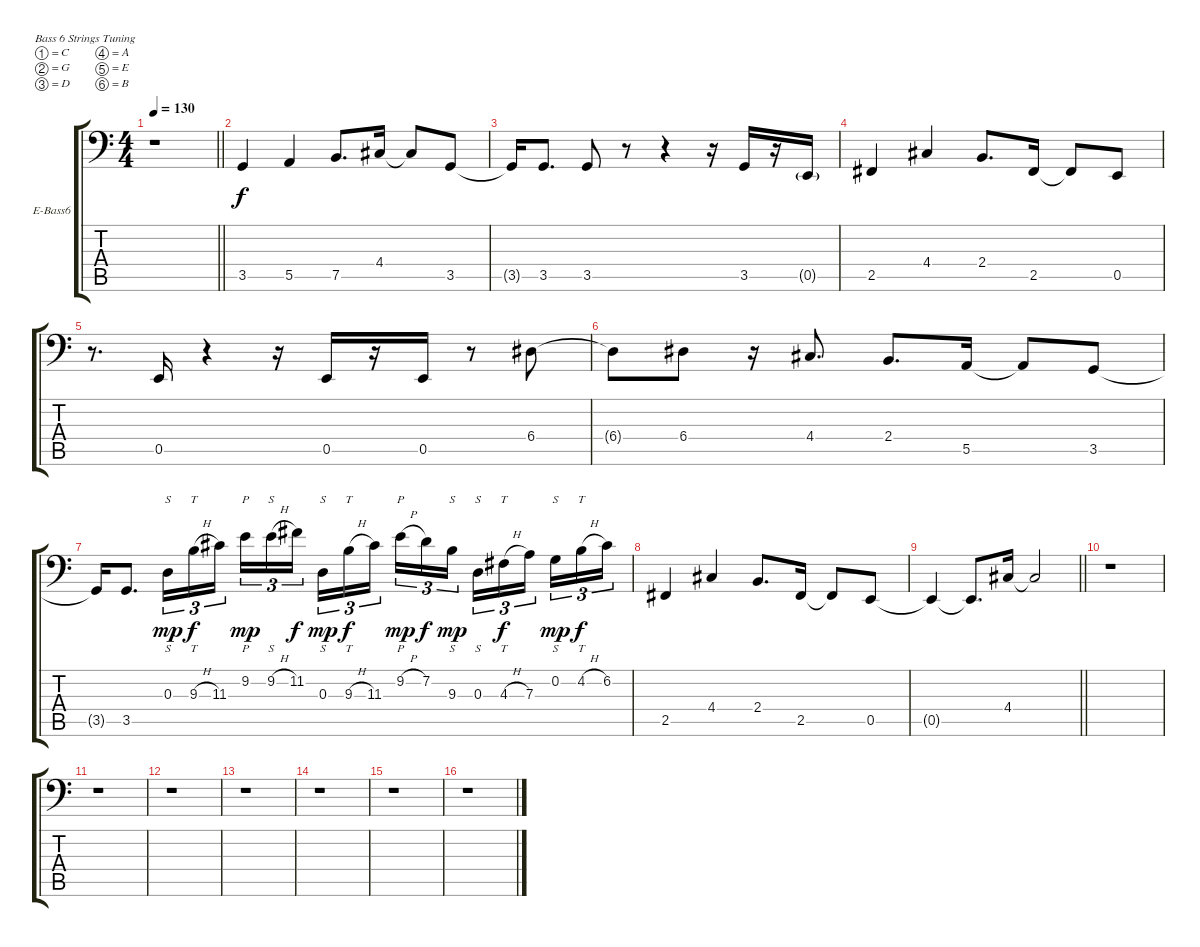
\defaultSystemsLayout 4
\bracketExtendMode groupsimilarinstruments
\firstSystemTrackNameOrientation horizontal
\otherSystemsTrackNameOrientation horizontal
\track ("6 strings Bass" "E-Bass6") {instrument electricbassfinger}
\staff {score tabs}
\tuning (C3 G2 D2 A1 E1 B0)
\ts (4 4)
\tempo 130
\clef f4
\scale
0.245283
\barLineRight lightlight
\ks c
r.1{dy f instrument electricbassfinger} |
\scale
0.348008 3.5.4 5.5.4 7.5.8{d} 4.4.16 4.4{t}.8 3.5.8 |
\scale
0.406709 3.5{t}.16 3.5.8{d} 3.5.8 r.8 r.4 r.16 3.5.16 r.16 0.5{g}.16 |
2.5.4 4.4.4 2.4.8{d} 2.5.16 2.5{t}.8 0.5.8 |
r.8{d} 0.5.16 r.4 r.16 0.5.16 r.16 0.5.16 r.8 6.4.8 |
6.4{t}.8 6.4.8 r.16 4.4.8{d} 2.4.8{d} 5.5.16 5.5{t}.8 3.5.8 |
3.5{t}.16 3.5.8{d} 0.3.16{s tu (3 2) dy mp} 9.3{h}.16{tt tu (3 2) dy f} 11.3.16{tu (3 2)} 9.2.16{p tu (3 2) dy mp} 9.2{h}.16{s tu (3 2)} 11.2.16{tu (3 2) dy f} 0.3.16{s tu (3 2) dy mp} 9.3{h}.16{tt tu (3 2) dy f} 11.3.16{tu (3 2)} 9.2{h}.16{p tu (3 2) dy mp} 7.2.16{tu (3 2) dy f} 9.3.16{s tu (3 2) dy mp} 0.3.16{s tu (3 2)} 4.3{h}.16{tt tu (3 2) dy f} 7.3.16{tu (3 2)} 0.2.16{s tu (3 2) dy mp} 4.2{h}.16{tt tu (3 2) dy f} 6.2.16{tu (3 2)} |
2.5.4 4.4.4 2.4.8{d} 2.5.16 2.5{t}.8 0.5.8 |
\barLineRight lightlight
0.5{t}.4 0.5{t}.8{d} 4.4.16 4.4{t}.2 |
r.1 |
r.1 |
r.1 |
r.1 |
r.1 |
r.1 |
r.1
